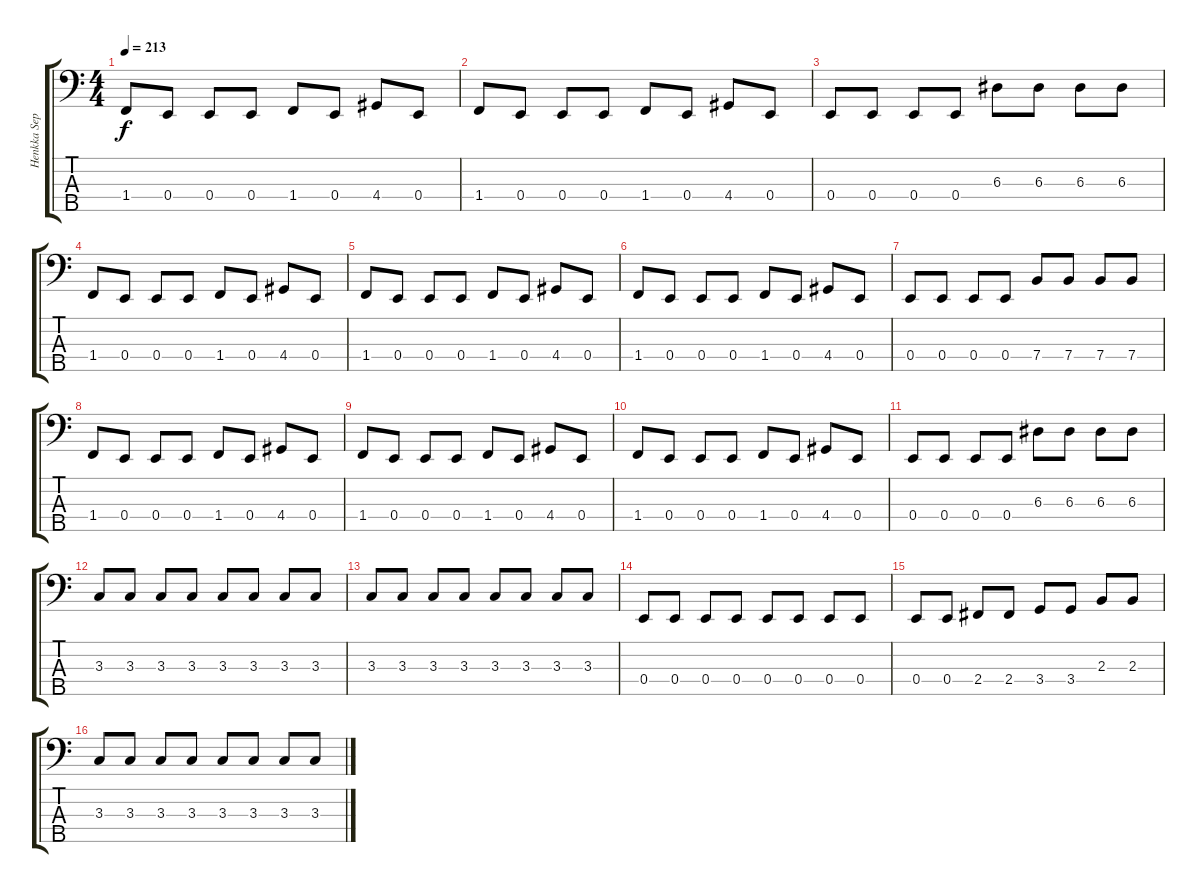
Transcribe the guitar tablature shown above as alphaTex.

\track ("Henkka Seppälä" "Henkka Sep") {instrument electricbasspick}
\staff {score tabs}
\tuning (G2 D2 A1 E1 B0) {hide}
\ts (4 4)
\tempo 213
\clef f4
\ks c
1.4.8{dy f} 0.4.8 0.4.8 0.4.8 1.4.8 0.4.8 4.4.8 0.4.8 |
1.4.8 0.4.8 0.4.8 0.4.8 1.4.8 0.4.8 4.4.8 0.4.8 |
0.4.8 0.4.8 0.4.8 0.4.8 6.3.8 6.3.8 6.3.8 6.3.8 |
1.4.8 0.4.8 0.4.8 0.4.8 1.4.8 0.4.8 4.4.8 0.4.8 |
1.4.8 0.4.8 0.4.8 0.4.8 1.4.8 0.4.8 4.4.8 0.4.8 |
1.4.8 0.4.8 0.4.8 0.4.8 1.4.8 0.4.8 4.4.8 0.4.8 |
0.4.8 0.4.8 0.4.8 0.4.8 7.4.8 7.4.8 7.4.8 7.4.8 |
1.4.8 0.4.8 0.4.8 0.4.8 1.4.8 0.4.8 4.4.8 0.4.8 |
1.4.8 0.4.8 0.4.8 0.4.8 1.4.8 0.4.8 4.4.8 0.4.8 |
1.4.8 0.4.8 0.4.8 0.4.8 1.4.8 0.4.8 4.4.8 0.4.8 |
0.4.8 0.4.8 0.4.8 0.4.8 6.3.8 6.3.8 6.3.8 6.3.8 |
3.3.8 3.3.8 3.3.8 3.3.8 3.3.8 3.3.8 3.3.8 3.3.8 |
3.3.8 3.3.8 3.3.8 3.3.8 3.3.8 3.3.8 3.3.8 3.3.8 |
0.4.8 0.4.8 0.4.8 0.4.8 0.4.8 0.4.8 0.4.8 0.4.8 |
0.4.8 0.4.8 2.4.8 2.4.8 3.4.8 3.4.8 2.3.8 2.3.8 |
3.3.8 3.3.8 3.3.8 3.3.8 3.3.8 3.3.8 3.3.8 3.3.8
